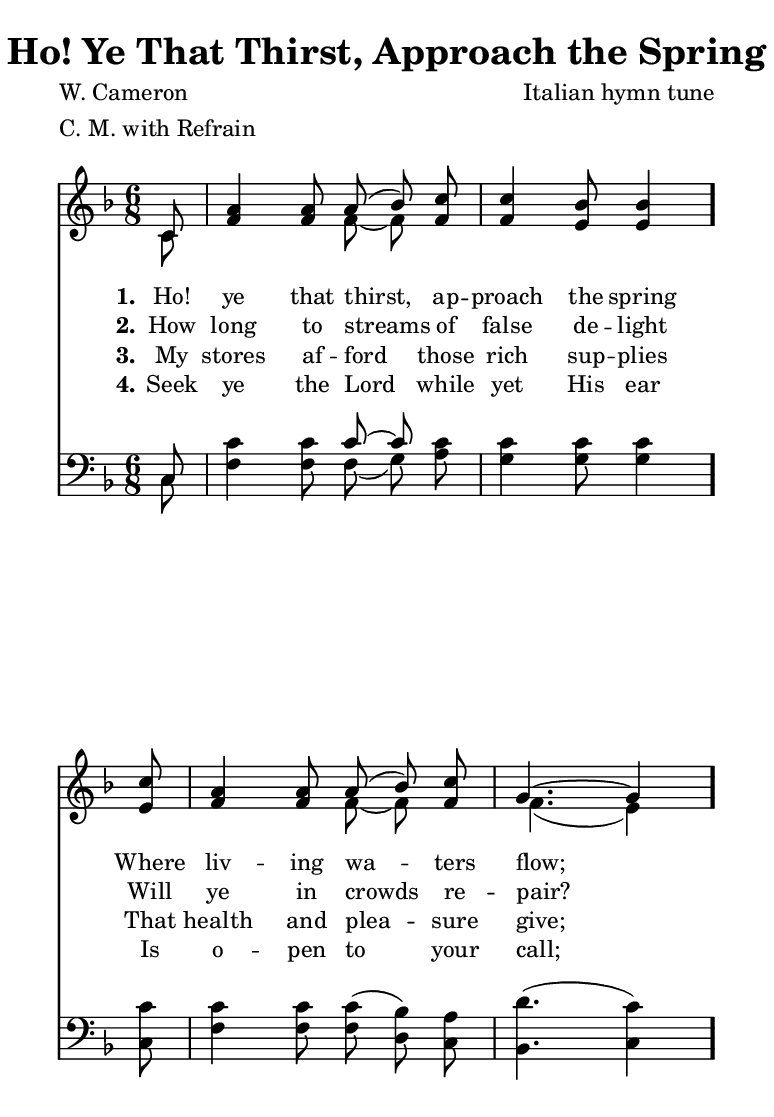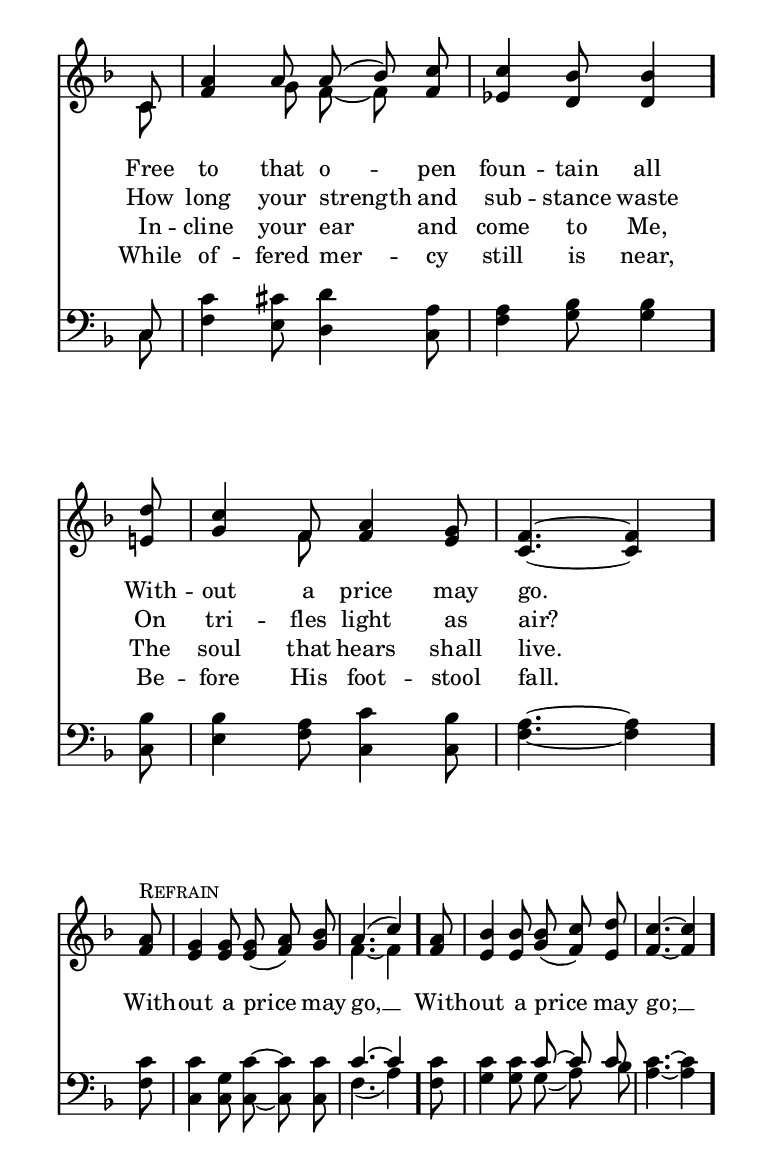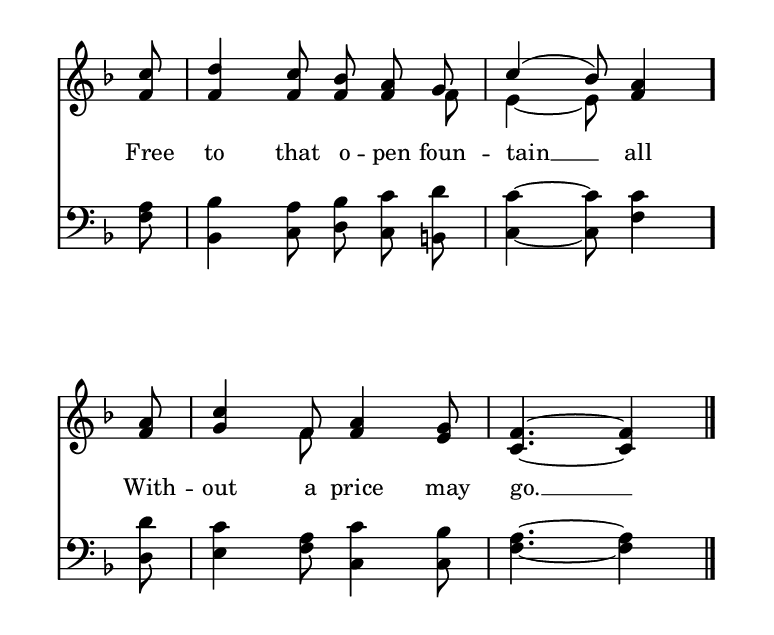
\include "common/global.ily"
\paper {
  \include "common/paper.ily"
  %ragged-bottom = ##t
  %ragged-last-bottom = ##t
  %systems-per-page = ##f
  %page-count = ##f
}

\header{
  %gospel
  hymnnumber = "93"
  title = "Ho! Ye That Thirst, Approach the Spring"
  tunename = "Torino"
  meter = "C. M. with Refrain"
  poet = "W. Cameron"
  composer = "Italian hymn tune" % TODO titlecase ?
  %copyright = ""
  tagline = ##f
}

% for fermata in MIDI
ta = { \tempo 4=80 }
tb = { \tempo 4=40 }

patternAA = { c8 | c4 c8 c8 c8 c8 | c4 c8 c4 }
patternAB = { c8 | c4 c8 c4    c8 | c4 c8 c4 }

patternBA = { c8 | c4 c8 c8 c8 c8 | c4.   c4 }
patternBB = { c8 | c4 c8 c4    c8 | c4.   c4 }
patternBC = { \patternAA }

global = {
  \include "common/overrides.ily"
  \override Staff.TimeSignature.style = #'numbered
  \time 6/8
  \override Score.MetronomeMark.transparent = ##t % hide all fermata changes too
  \ta
  \key f \major
  \partial 8
  \autoBeamOff
}

notesSoprano = {
\global
\relative c' {

  \changePitch \patternAA { c | a' a a( bes) c | c bes bes }
  \changePitch \patternBA { c | a a a( bes) c | g ~ g }
  \changePitch \patternAA { c, | a' a a( bes) c | c bes bes }
  \changePitch \patternBB { d | c f, a g | f ~ f }

  << s^\markup { \small \caps "Refrain" }
  \changePitch \patternBA { a | g g g( a) bes | a( c) } >>
  \changePitch \patternBA { a | bes bes bes( c) d | c ~ c }
  \changePitch \patternBC { c | d c bes a g | c( bes) a }
  \changePitch \patternBB { a | c f, a g | f ~ f }

  \bar "|."

}
}

notesAlto = {
\global
\relative e' {

  \changePitch \patternAA { c | f f f ~ f f | f e e }
  \changePitch \patternBA { e | f f f ~ f f | f( e) }
  \changePitch \patternAA { c | f g f ~ f f | ees d d }
  \changePitch \patternBB { e | g f f e | c ~ c }

  \changePitch \patternBA { f | e e e( f) g | f ~ f }
  \changePitch \patternBA { f | e e g( f) e | f ~ f }
  \changePitch \patternBC { f | f f f f f | e ~ e f }
  \changePitch \patternBB { f | g f f e | c ~ c }

}
}

notesTenor = {
\global
\relative a, {

  \changePitch \patternAA { c | c' c c ~ c c | c c c }
  \changePitch \patternBA { c | c c c( bes) a | d( c) }
  \changePitch \patternAB { c, | c' cis d a | a bes bes }
  \changePitch \patternBB { bes | bes a c bes | a ~ a }

  \changePitch \patternBA { c | c g c ~ c c | c ~ c }
  \changePitch \patternBA { c | c c c ~ c c | c ~ c }
  \changePitch \patternBC { a | bes a bes c d | c ~ c c }
  \changePitch \patternBB { d | c a c bes | a ~ a }

}
}

notesBass = {
\global
\relative f {

  \changePitch \patternAA { c | f f f( g) a | g g g }
  \changePitch \patternBA { c, | f f f( d) c | bes( c) }
  \changePitch \patternAB { c | f e d c | f g g }
  \changePitch \patternBB { c, | e f c c | f ~ f }

  \changePitch \patternBA { f | c c c ~ c c | f( a) }
  \changePitch \patternBA { f | g g g( a) bes | a ~ a }
  \changePitch \patternBC { f | bes, c d c b | c ~ c f }
  \changePitch \patternBB { d | e f c c | f ~ f }

}
}

Refrain = \lyricmode {

With -- out a price may go, __ \bar "."
With -- out a price may go; __ \bar "." \break
Free to that o -- pen foun -- tain __ all \bar "."
With -- out a price may go. __ \bar "." \break

}

wordsA = \lyricmode {
\set stanza = "1."

Ho! ye that thirst, ap -- proach the spring \bar "."
Where liv -- ing wa -- ters flow; \bar "." \break
Free to that o -- pen foun -- tain all \bar "."
With -- out a price may go. \bar "." \break

}

wordsB = \lyricmode {
\set stanza = "2."

How long to streams of false de -- light
Will ye in crowds re -- pair?
How long your strength and sub -- stance waste
On tri -- fles light as air?

\Refrain

}

wordsC = \lyricmode {
\set stanza = "3."

My stores af -- ford those rich sup -- plies
That health and plea -- sure give;
In -- cline your ear and come to Me,
The soul that hears shall live.

}

wordsD = \lyricmode {
\set stanza = "4."

Seek ye the Lord while yet His ear
Is o -- pen to your call;
While of -- fered mer -- cy still is near,
Be -- fore His foot -- stool fall.

}

\score {
  \context ChoirStaff <<
    \context Staff = upper <<
      \set Staff.autoBeaming = ##f
      \set ChoirStaff.systemStartDelimiter = #'SystemStartBar
      \set ChoirStaff.printPartCombineTexts = ##f
      \partcombine #'(2 . 9) \notesSoprano \notesAlto
      \context NullVoice = sopranos { \voiceOne << \notesSoprano >> }
      \context NullVoice = altos { \voiceTwo << \notesAlto >> }
      \context Lyrics = one   \lyricsto sopranos \wordsA
      \context Lyrics = two   \lyricsto sopranos \wordsB
      \context Lyrics = three \lyricsto sopranos \wordsC
      \context Lyrics = four  \lyricsto sopranos \wordsD
    >>
    \context Staff = men <<
      \set Staff.autoBeaming = ##f
      \clef bass
      \set ChoirStaff.printPartCombineTexts = ##f
      \partcombine #'(2 . 9) \notesTenor \notesBass
      \context NullVoice = tenors { \voiceOne << \notesTenor >> }
      \context NullVoice = basses { \voiceTwo << \notesBass >> }
    >>
  >>
  \layout {
    \include "common/layout.ily"
  }
  \midi{
    \include "common/midi.ily"
  }
}

\version "2.19.49"  % necessary for upgrading to future LilyPond versions.

% vi:set et ts=2 sw=2 ai nocindent syntax=lilypond:
